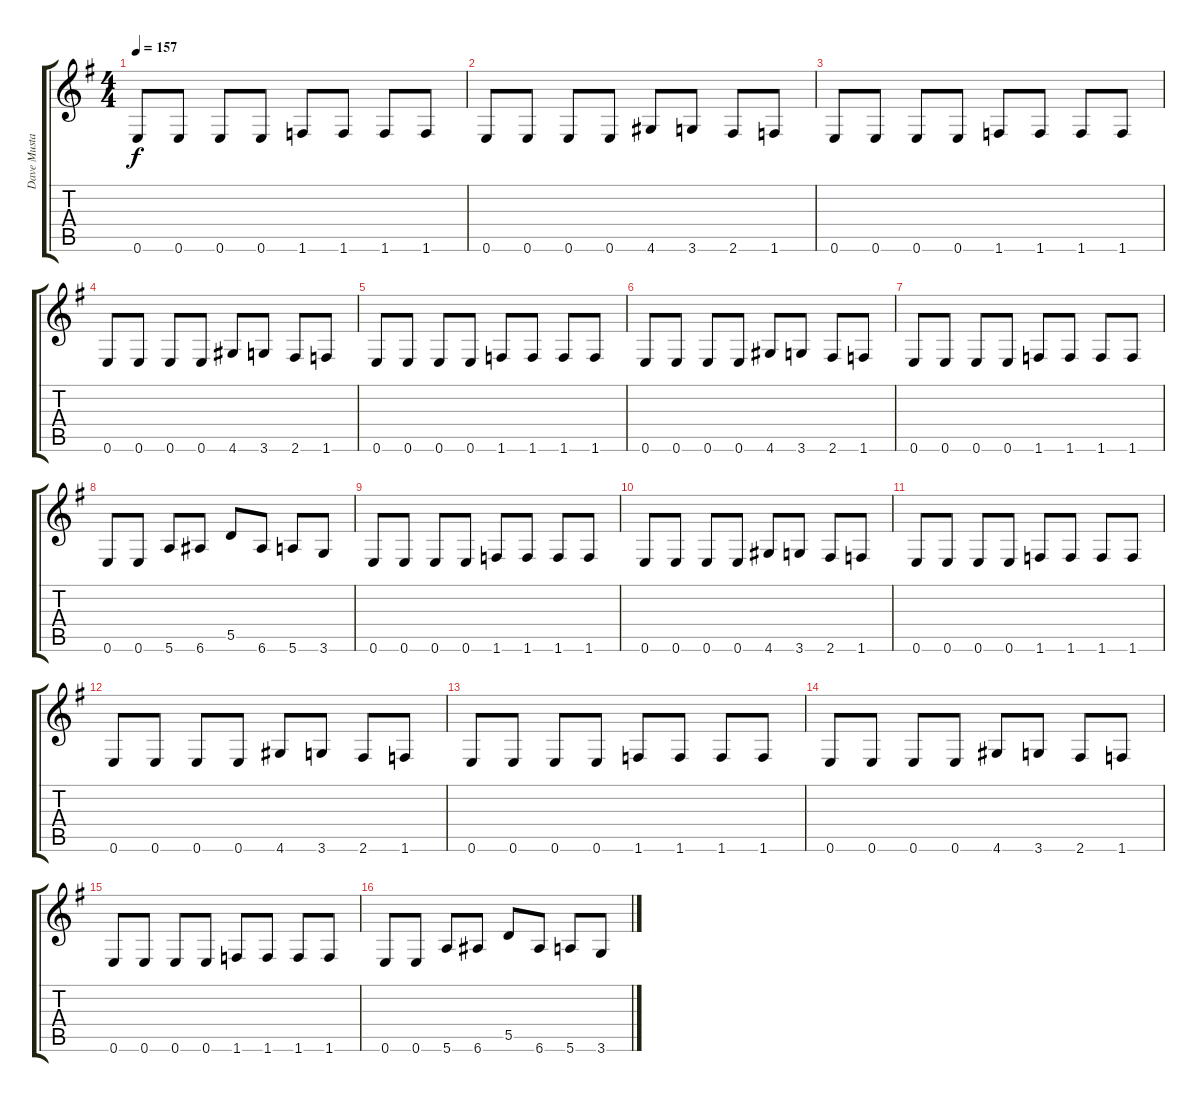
\track ("Dave Mustaine" "Dave Musta") {instrument distortionguitar}
\staff {score tabs}
\tuning (E4 B3 G3 D3 A2 E2) {hide}
\ts (4 4)
\tempo 157
\clef g2
\ks g
0.6.8{dy f} 0.6.8 0.6.8 0.6.8 1.6.8 1.6.8 1.6.8 1.6.8 |
0.6.8 0.6.8 0.6.8 0.6.8 4.6.8 3.6.8 2.6.8 1.6.8 |
0.6.8 0.6.8 0.6.8 0.6.8 1.6.8 1.6.8 1.6.8 1.6.8 |
0.6.8 0.6.8 0.6.8 0.6.8 4.6.8 3.6.8 2.6.8 1.6.8 |
0.6.8 0.6.8 0.6.8 0.6.8 1.6.8 1.6.8 1.6.8 1.6.8 |
0.6.8 0.6.8 0.6.8 0.6.8 4.6.8 3.6.8 2.6.8 1.6.8 |
0.6.8 0.6.8 0.6.8 0.6.8 1.6.8 1.6.8 1.6.8 1.6.8 |
0.6.8 0.6.8 5.6.8 6.6.8 5.5.8 6.6.8 5.6.8 3.6.8 |
0.6.8 0.6.8 0.6.8 0.6.8 1.6.8 1.6.8 1.6.8 1.6.8 |
0.6.8 0.6.8 0.6.8 0.6.8 4.6.8 3.6.8 2.6.8 1.6.8 |
0.6.8 0.6.8 0.6.8 0.6.8 1.6.8 1.6.8 1.6.8 1.6.8 |
0.6.8 0.6.8 0.6.8 0.6.8 4.6.8 3.6.8 2.6.8 1.6.8 |
0.6.8 0.6.8 0.6.8 0.6.8 1.6.8 1.6.8 1.6.8 1.6.8 |
0.6.8 0.6.8 0.6.8 0.6.8 4.6.8 3.6.8 2.6.8 1.6.8 |
0.6.8 0.6.8 0.6.8 0.6.8 1.6.8 1.6.8 1.6.8 1.6.8 |
0.6.8 0.6.8 5.6.8 6.6.8 5.5.8 6.6.8 5.6.8 3.6.8
